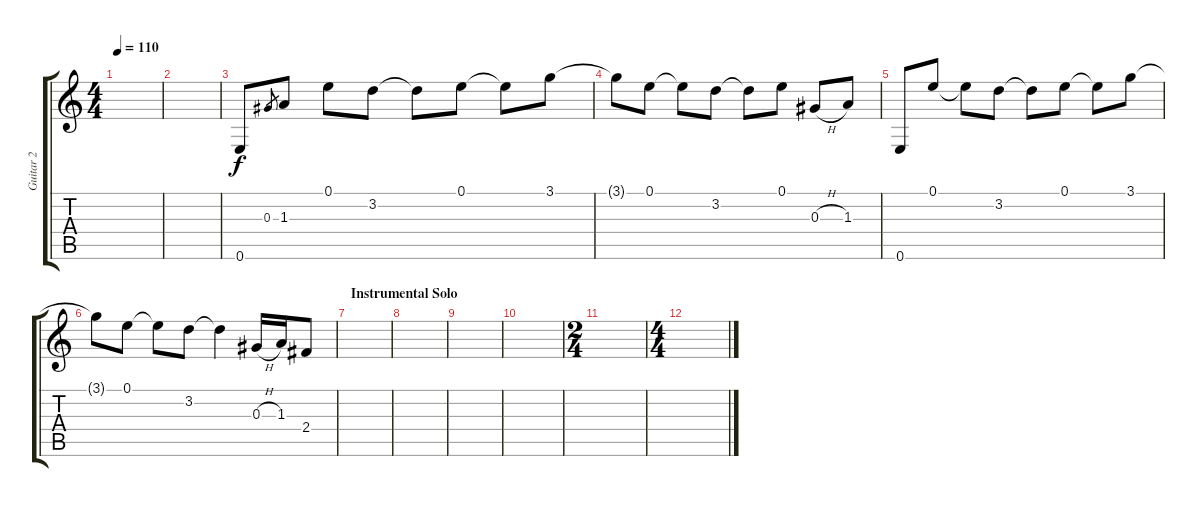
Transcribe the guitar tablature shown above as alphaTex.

\track ("Guitar 2" "Guitar 2") {instrument electricguitarclean}
\staff {score tabs}
\tuning (E4 B3 Ab3 E3 B2 E2) {hide}
\ts (4 4)
\tempo 110
\clef g2
\ks c
|
|
0.6.8 0.3.8{gr} 1.3.8 0.1.8 3.2.8 3.2{t}.8 0.1.8 0.1{t}.8 3.1.8 |
3.1{t}.8 0.1.8 0.1{t}.8 3.2.8 3.2{t}.8 0.1.8 0.3{h}.8 1.3.8 |
0.6.8 0.1.8 0.1{t}.8 3.2.8 3.2{t}.8 0.1.8 0.1{t}.8 3.1.8 |
3.1{t}.8 0.1.8 0.1{t}.8 3.2.8 3.2{t}.4 0.3{h}.16 1.3.16 2.4.8 |
\section ("" "Instrumental Solo")
|
|
|
|
\ts (2 4)
|
\ts (4 4)
